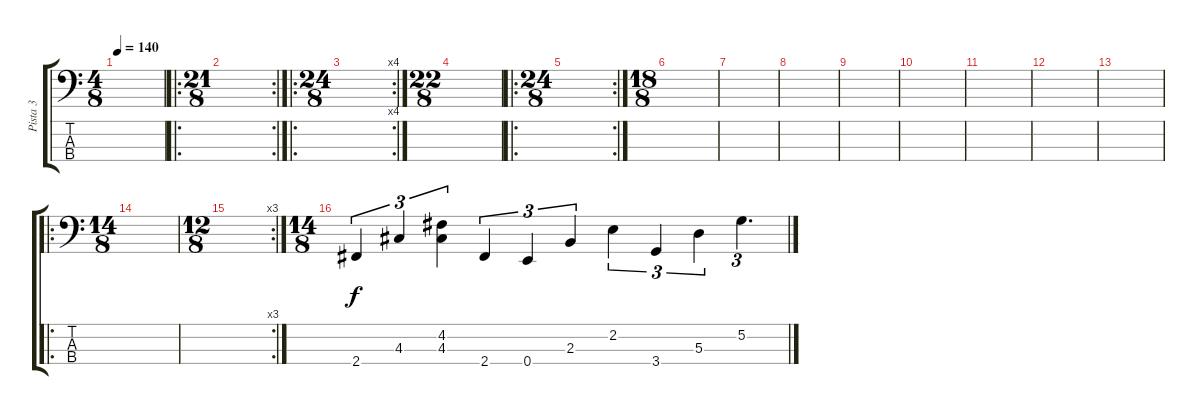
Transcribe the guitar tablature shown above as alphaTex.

\track ("Pista 3" "Pista 3") {instrument electricbasspick}
\staff {score tabs}
\tuning (G2 D2 A1 E1) {hide}
\ts (4 8)
\tempo 140
\clef f4
\ks c
|
\ro
\rc 2
\ts (21 8)
|
\ro
\rc 4
\ts (24 8)
|
\ts (22 8)
|
\ro
\rc 2
\ts (24 8)
|
\ts (18 8)
|
|
|
|
|
|
|
|
\ro
\ts (14 8)
|
\rc 3
\ts (12 8)
|
\ts (14 8)
2.4.4{tu (3 2) volume 16} 4.3.4{tu (3 2)} (4.2 4.3).4{tu (3 2)} 2.4.4{tu (3 2)} 0.4.4{tu (3 2)} 2.3.4{tu (3 2)} 2.2.4{tu (3 2)} 3.4.4{tu (3 2)} 5.3.4{tu (3 2)} 5.2.4{d tu (3 2) volume 12}
